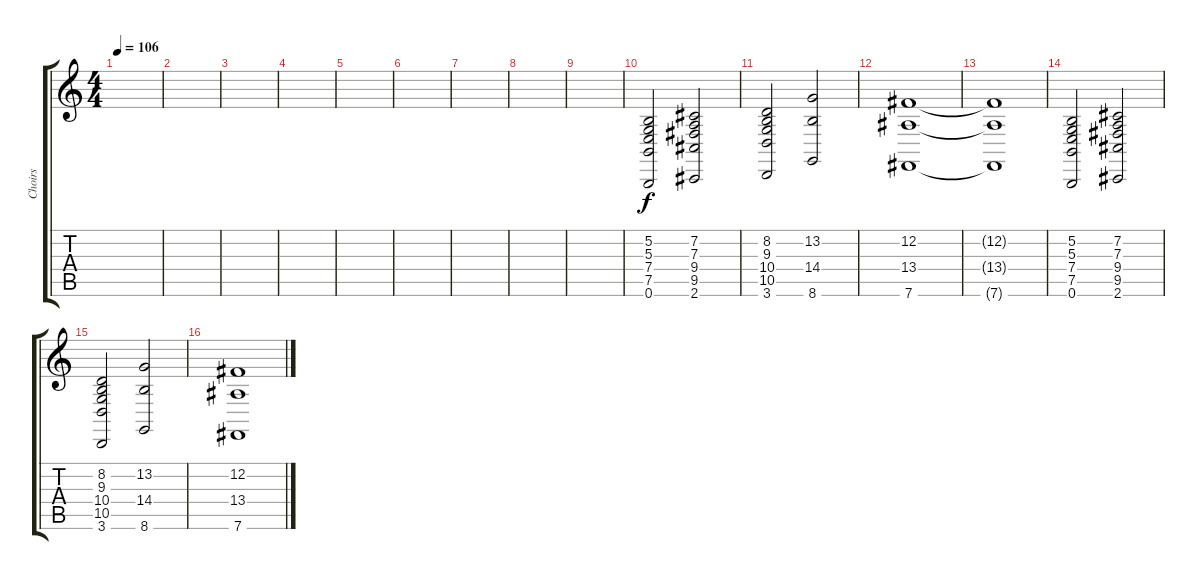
\track ("Choirs" "Choirs") {instrument choiraahs}
\staff {score tabs}
\tuning (B3 Gb3 D3 A2 E2 B1) {hide}
\ts (4 4)
\tempo 106
\clef g2
\ks c
|
|
|
|
|
|
|
|
|
(5.2 5.3 7.4 7.5 0.6).2 (7.2 7.3 9.4 9.5 2.6).2 |
(8.2 9.3 10.4 10.5 3.6).2 (13.2 14.4 8.6).2 |
(12.2 13.4 7.6).1 |
(12.2{t} 13.4{t} 7.6{t}).1 |
(5.2 5.3 7.4 7.5 0.6).2 (7.2 7.3 9.4 9.5 2.6).2 |
(8.2 9.3 10.4 10.5 3.6).2 (13.2 14.4 8.6).2 |
(12.2 13.4 7.6).1
